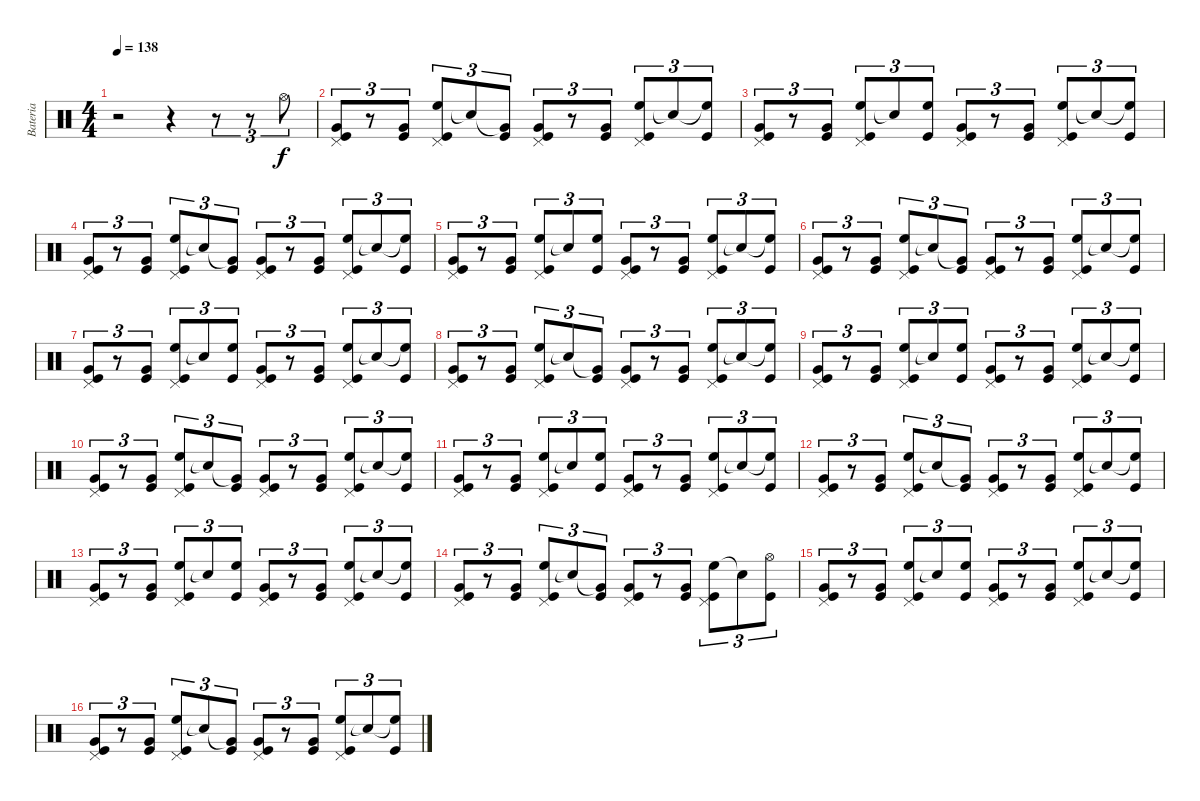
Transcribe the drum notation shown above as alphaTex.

\track ("Bateria" "Bateria") {instrument percussion}
\staff {score}
\articulation defaults
\ts (4 4)
\tempo 138
\clef neutral
\ks c
r.2{dy f} r.4 r.8{tu (3 2)} r.8{tu (3 2)} "Hi-Hat (open)".8{tu (3 2)} |
("Very Low Tom (hit)" "Pedal Hi-Hat (hit)" "Kick (hit)").8{tu (3 2)} r.8{tu (3 2)} ("Very Low Tom (hit)" "Kick (hit)").8{tu (3 2)} ("High Floor Tom (hit)" "Pedal Hi-Hat (hit)" "Kick (hit)").8{tu (3 2)} "Snare (hit)"{t}.8{tu (3 2)} ("Very Low Tom (hit)"{t} "Kick (hit)").8{tu (3 2)} ("Very Low Tom (hit)" "Pedal Hi-Hat (hit)" "Kick (hit)").8{tu (3 2)} r.8{tu (3 2)} ("Very Low Tom (hit)" "Kick (hit)").8{tu (3 2)} ("High Floor Tom (hit)" "Pedal Hi-Hat (hit)" "Kick (hit)").8{tu (3 2)} "Snare (hit)"{t}.8{tu (3 2)} ("High Floor Tom (hit)"{t} "Kick (hit)").8{tu (3 2)} |
("Very Low Tom (hit)" "Pedal Hi-Hat (hit)" "Kick (hit)").8{tu (3 2)} r.8{tu (3 2)} ("Very Low Tom (hit)" "Kick (hit)").8{tu (3 2)} ("High Floor Tom (hit)" "Pedal Hi-Hat (hit)" "Kick (hit)").8{tu (3 2)} "Snare (hit)"{t}.8{tu (3 2)} ("High Floor Tom (hit)" "Kick (hit)").8{tu (3 2)} ("Very Low Tom (hit)" "Pedal Hi-Hat (hit)" "Kick (hit)").8{tu (3 2)} r.8{tu (3 2)} ("Very Low Tom (hit)" "Kick (hit)").8{tu (3 2)} ("High Floor Tom (hit)" "Pedal Hi-Hat (hit)" "Kick (hit)").8{tu (3 2)} "Snare (hit)"{t}.8{tu (3 2)} ("High Floor Tom (hit)"{t} "Kick (hit)").8{tu (3 2)} |
("Very Low Tom (hit)" "Pedal Hi-Hat (hit)" "Kick (hit)").8{tu (3 2)} r.8{tu (3 2)} ("Very Low Tom (hit)" "Kick (hit)").8{tu (3 2)} ("High Floor Tom (hit)" "Pedal Hi-Hat (hit)" "Kick (hit)").8{tu (3 2)} "Snare (hit)"{t}.8{tu (3 2)} ("Very Low Tom (hit)"{t} "Kick (hit)").8{tu (3 2)} ("Very Low Tom (hit)" "Pedal Hi-Hat (hit)" "Kick (hit)").8{tu (3 2)} r.8{tu (3 2)} ("Very Low Tom (hit)" "Kick (hit)").8{tu (3 2)} ("High Floor Tom (hit)" "Pedal Hi-Hat (hit)" "Kick (hit)").8{tu (3 2)} "Snare (hit)"{t}.8{tu (3 2)} ("High Floor Tom (hit)"{t} "Kick (hit)").8{tu (3 2)} |
("Very Low Tom (hit)" "Pedal Hi-Hat (hit)" "Kick (hit)").8{tu (3 2)} r.8{tu (3 2)} ("Very Low Tom (hit)" "Kick (hit)").8{tu (3 2)} ("High Floor Tom (hit)" "Pedal Hi-Hat (hit)" "Kick (hit)").8{tu (3 2)} "Snare (hit)"{t}.8{tu (3 2)} ("High Floor Tom (hit)" "Kick (hit)").8{tu (3 2)} ("Very Low Tom (hit)" "Pedal Hi-Hat (hit)" "Kick (hit)").8{tu (3 2)} r.8{tu (3 2)} ("Very Low Tom (hit)" "Kick (hit)").8{tu (3 2)} ("High Floor Tom (hit)" "Pedal Hi-Hat (hit)" "Kick (hit)").8{tu (3 2)} "Snare (hit)"{t}.8{tu (3 2)} ("High Floor Tom (hit)"{t} "Kick (hit)").8{tu (3 2)} |
("Very Low Tom (hit)" "Pedal Hi-Hat (hit)" "Kick (hit)").8{tu (3 2)} r.8{tu (3 2)} ("Very Low Tom (hit)" "Kick (hit)").8{tu (3 2)} ("High Floor Tom (hit)" "Pedal Hi-Hat (hit)" "Kick (hit)").8{tu (3 2)} "Snare (hit)"{t}.8{tu (3 2)} ("Very Low Tom (hit)"{t} "Kick (hit)").8{tu (3 2)} ("Very Low Tom (hit)" "Pedal Hi-Hat (hit)" "Kick (hit)").8{tu (3 2)} r.8{tu (3 2)} ("Very Low Tom (hit)" "Kick (hit)").8{tu (3 2)} ("High Floor Tom (hit)" "Pedal Hi-Hat (hit)" "Kick (hit)").8{tu (3 2)} "Snare (hit)"{t}.8{tu (3 2)} ("High Floor Tom (hit)"{t} "Kick (hit)").8{tu (3 2)} |
("Very Low Tom (hit)" "Pedal Hi-Hat (hit)" "Kick (hit)").8{tu (3 2)} r.8{tu (3 2)} ("Very Low Tom (hit)" "Kick (hit)").8{tu (3 2)} ("High Floor Tom (hit)" "Pedal Hi-Hat (hit)" "Kick (hit)").8{tu (3 2)} "Snare (hit)"{t}.8{tu (3 2)} ("High Floor Tom (hit)" "Kick (hit)").8{tu (3 2)} ("Very Low Tom (hit)" "Pedal Hi-Hat (hit)" "Kick (hit)").8{tu (3 2)} r.8{tu (3 2)} ("Very Low Tom (hit)" "Kick (hit)").8{tu (3 2)} ("High Floor Tom (hit)" "Pedal Hi-Hat (hit)" "Kick (hit)").8{tu (3 2)} "Snare (hit)"{t}.8{tu (3 2)} ("High Floor Tom (hit)"{t} "Kick (hit)").8{tu (3 2)} |
("Very Low Tom (hit)" "Pedal Hi-Hat (hit)" "Kick (hit)").8{tu (3 2)} r.8{tu (3 2)} ("Very Low Tom (hit)" "Kick (hit)").8{tu (3 2)} ("High Floor Tom (hit)" "Pedal Hi-Hat (hit)" "Kick (hit)").8{tu (3 2)} "Snare (hit)"{t}.8{tu (3 2)} ("Very Low Tom (hit)"{t} "Kick (hit)").8{tu (3 2)} ("Very Low Tom (hit)" "Pedal Hi-Hat (hit)" "Kick (hit)").8{tu (3 2)} r.8{tu (3 2)} ("Very Low Tom (hit)" "Kick (hit)").8{tu (3 2)} ("High Floor Tom (hit)" "Pedal Hi-Hat (hit)" "Kick (hit)").8{tu (3 2)} "Snare (hit)"{t}.8{tu (3 2)} ("High Floor Tom (hit)"{t} "Kick (hit)").8{tu (3 2)} |
("Very Low Tom (hit)" "Pedal Hi-Hat (hit)" "Kick (hit)").8{tu (3 2)} r.8{tu (3 2)} ("Very Low Tom (hit)" "Kick (hit)").8{tu (3 2)} ("High Floor Tom (hit)" "Pedal Hi-Hat (hit)" "Kick (hit)").8{tu (3 2)} "Snare (hit)"{t}.8{tu (3 2)} ("High Floor Tom (hit)" "Kick (hit)").8{tu (3 2)} ("Very Low Tom (hit)" "Pedal Hi-Hat (hit)" "Kick (hit)").8{tu (3 2)} r.8{tu (3 2)} ("Very Low Tom (hit)" "Kick (hit)").8{tu (3 2)} ("High Floor Tom (hit)" "Pedal Hi-Hat (hit)" "Kick (hit)").8{tu (3 2)} "Snare (hit)"{t}.8{tu (3 2)} ("High Floor Tom (hit)"{t} "Kick (hit)").8{tu (3 2)} |
("Very Low Tom (hit)" "Pedal Hi-Hat (hit)" "Kick (hit)").8{tu (3 2)} r.8{tu (3 2)} ("Very Low Tom (hit)" "Kick (hit)").8{tu (3 2)} ("High Floor Tom (hit)" "Pedal Hi-Hat (hit)" "Kick (hit)").8{tu (3 2)} "Snare (hit)"{t}.8{tu (3 2)} ("Very Low Tom (hit)"{t} "Kick (hit)").8{tu (3 2)} ("Very Low Tom (hit)" "Pedal Hi-Hat (hit)" "Kick (hit)").8{tu (3 2)} r.8{tu (3 2)} ("Very Low Tom (hit)" "Kick (hit)").8{tu (3 2)} ("High Floor Tom (hit)" "Pedal Hi-Hat (hit)" "Kick (hit)").8{tu (3 2)} "Snare (hit)"{t}.8{tu (3 2)} ("High Floor Tom (hit)"{t} "Kick (hit)").8{tu (3 2)} |
("Very Low Tom (hit)" "Pedal Hi-Hat (hit)" "Kick (hit)").8{tu (3 2)} r.8{tu (3 2)} ("Very Low Tom (hit)" "Kick (hit)").8{tu (3 2)} ("High Floor Tom (hit)" "Pedal Hi-Hat (hit)" "Kick (hit)").8{tu (3 2)} "Snare (hit)"{t}.8{tu (3 2)} ("High Floor Tom (hit)" "Kick (hit)").8{tu (3 2)} ("Very Low Tom (hit)" "Pedal Hi-Hat (hit)" "Kick (hit)").8{tu (3 2)} r.8{tu (3 2)} ("Very Low Tom (hit)" "Kick (hit)").8{tu (3 2)} ("High Floor Tom (hit)" "Pedal Hi-Hat (hit)" "Kick (hit)").8{tu (3 2)} "Snare (hit)"{t}.8{tu (3 2)} ("High Floor Tom (hit)"{t} "Kick (hit)").8{tu (3 2)} |
("Very Low Tom (hit)" "Pedal Hi-Hat (hit)" "Kick (hit)").8{tu (3 2)} r.8{tu (3 2)} ("Very Low Tom (hit)" "Kick (hit)").8{tu (3 2)} ("High Floor Tom (hit)" "Pedal Hi-Hat (hit)" "Kick (hit)").8{tu (3 2)} "Snare (hit)"{t}.8{tu (3 2)} ("Very Low Tom (hit)"{t} "Kick (hit)").8{tu (3 2)} ("Very Low Tom (hit)" "Pedal Hi-Hat (hit)" "Kick (hit)").8{tu (3 2)} r.8{tu (3 2)} ("Very Low Tom (hit)" "Kick (hit)").8{tu (3 2)} ("High Floor Tom (hit)" "Pedal Hi-Hat (hit)" "Kick (hit)").8{tu (3 2)} "Snare (hit)"{t}.8{tu (3 2)} ("High Floor Tom (hit)"{t} "Kick (hit)").8{tu (3 2)} |
("Very Low Tom (hit)" "Pedal Hi-Hat (hit)" "Kick (hit)").8{tu (3 2)} r.8{tu (3 2)} ("Very Low Tom (hit)" "Kick (hit)").8{tu (3 2)} ("High Floor Tom (hit)" "Pedal Hi-Hat (hit)" "Kick (hit)").8{tu (3 2)} "Snare (hit)"{t}.8{tu (3 2)} ("High Floor Tom (hit)" "Kick (hit)").8{tu (3 2)} ("Very Low Tom (hit)" "Pedal Hi-Hat (hit)" "Kick (hit)").8{tu (3 2)} r.8{tu (3 2)} ("Very Low Tom (hit)" "Kick (hit)").8{tu (3 2)} ("High Floor Tom (hit)" "Pedal Hi-Hat (hit)" "Kick (hit)").8{tu (3 2)} "Snare (hit)"{t}.8{tu (3 2)} ("High Floor Tom (hit)"{t} "Kick (hit)").8{tu (3 2)} |
("Very Low Tom (hit)" "Pedal Hi-Hat (hit)" "Kick (hit)").8{tu (3 2)} r.8{tu (3 2)} ("Very Low Tom (hit)" "Kick (hit)").8{tu (3 2)} ("High Floor Tom (hit)" "Pedal Hi-Hat (hit)" "Kick (hit)").8{tu (3 2)} "Snare (hit)"{t}.8{tu (3 2)} ("Very Low Tom (hit)"{t} "Kick (hit)").8{tu (3 2)} ("Very Low Tom (hit)" "Pedal Hi-Hat (hit)" "Kick (hit)").8{tu (3 2)} r.8{tu (3 2)} ("Very Low Tom (hit)" "Kick (hit)").8{tu (3 2)} ("High Floor Tom (hit)" "Pedal Hi-Hat (hit)" "Kick (hit)").8{tu (3 2)} "Snare (hit)"{t}.8{tu (3 2)} ("Hi-Hat (open)" "Kick (hit)").8{tu (3 2)} |
("Very Low Tom (hit)" "Pedal Hi-Hat (hit)" "Kick (hit)").8{tu (3 2)} r.8{tu (3 2)} ("Very Low Tom (hit)" "Kick (hit)").8{tu (3 2)} ("High Floor Tom (hit)" "Pedal Hi-Hat (hit)" "Kick (hit)").8{tu (3 2)} "Snare (hit)"{t}.8{tu (3 2)} ("High Floor Tom (hit)" "Kick (hit)").8{tu (3 2)} ("Very Low Tom (hit)" "Pedal Hi-Hat (hit)" "Kick (hit)").8{tu (3 2)} r.8{tu (3 2)} ("Very Low Tom (hit)" "Kick (hit)").8{tu (3 2)} ("High Floor Tom (hit)" "Pedal Hi-Hat (hit)" "Kick (hit)").8{tu (3 2)} "Snare (hit)"{t}.8{tu (3 2)} ("High Floor Tom (hit)"{t} "Kick (hit)").8{tu (3 2)} |
("Very Low Tom (hit)" "Pedal Hi-Hat (hit)" "Kick (hit)").8{tu (3 2)} r.8{tu (3 2)} ("Very Low Tom (hit)" "Kick (hit)").8{tu (3 2)} ("High Floor Tom (hit)" "Pedal Hi-Hat (hit)" "Kick (hit)").8{tu (3 2)} "Snare (hit)"{t}.8{tu (3 2)} ("Very Low Tom (hit)"{t} "Kick (hit)").8{tu (3 2)} ("Very Low Tom (hit)" "Pedal Hi-Hat (hit)" "Kick (hit)").8{tu (3 2)} r.8{tu (3 2)} ("Very Low Tom (hit)" "Kick (hit)").8{tu (3 2)} ("High Floor Tom (hit)" "Pedal Hi-Hat (hit)" "Kick (hit)").8{tu (3 2)} "Snare (hit)"{t}.8{tu (3 2)} ("High Floor Tom (hit)"{t} "Kick (hit)").8{tu (3 2)}
